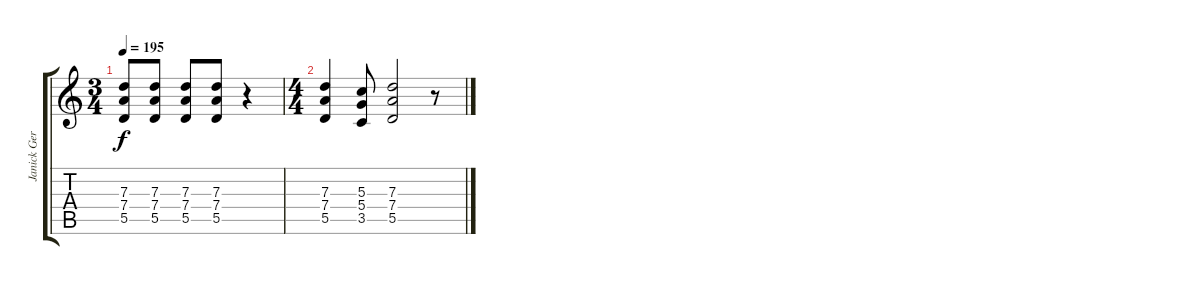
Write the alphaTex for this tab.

\track ("Janick Gers" "Janick Ger") {instrument overdrivenguitar}
\staff {score tabs}
\tuning (E4 B3 G3 D3 A2 E2) {hide}
\ts (3 4)
\tempo 195
\clef g2
\ks c
(7.3 7.4 5.5).8{dy f} (7.3 7.4 5.5).8 (7.3 7.4 5.5).8 (7.3 7.4 5.5).8 r.4 |
\ts (4 4)
(7.3 7.4 5.5).4 (5.3 5.4 3.5).8 (7.3 7.4 5.5).2 r.8
